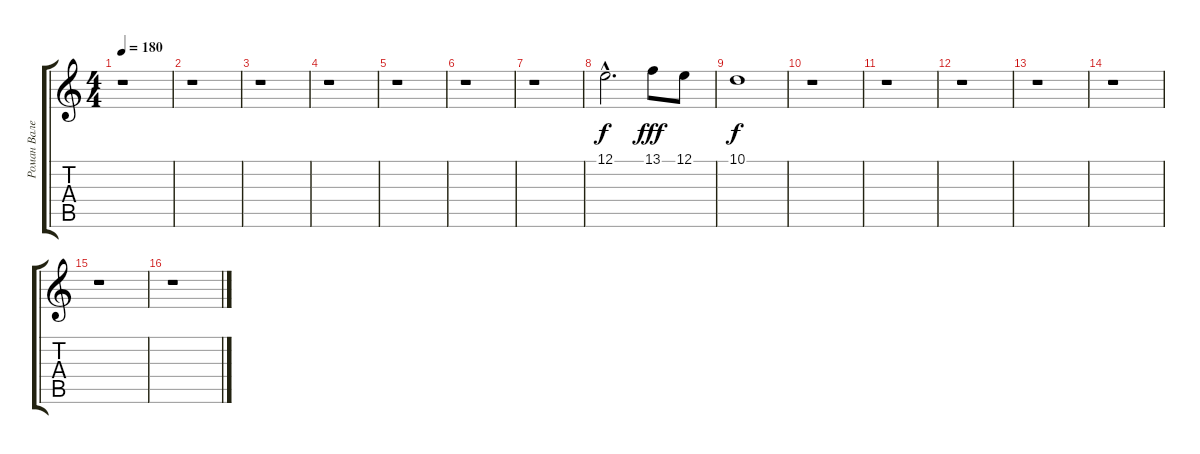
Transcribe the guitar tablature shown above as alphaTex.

\track ("Роман Валерьев" "Роман Вале") {instrument brasssection}
\staff {score tabs}
\tuning (E4 B3 G3 D3 A2 E2) {hide}
\ts (4 4)
\tempo 180
\clef g2
\ks c
r.1{dy f} |
r.1 |
r.1 |
r.1 |
r.1 |
r.1 |
r.1 |
12.1{hac}.2{d} 13.1.8{dy fff} 12.1.8 |
10.1.1{dy f} |
r.1 |
r.1 |
r.1 |
r.1 |
r.1 |
r.1 |
r.1
